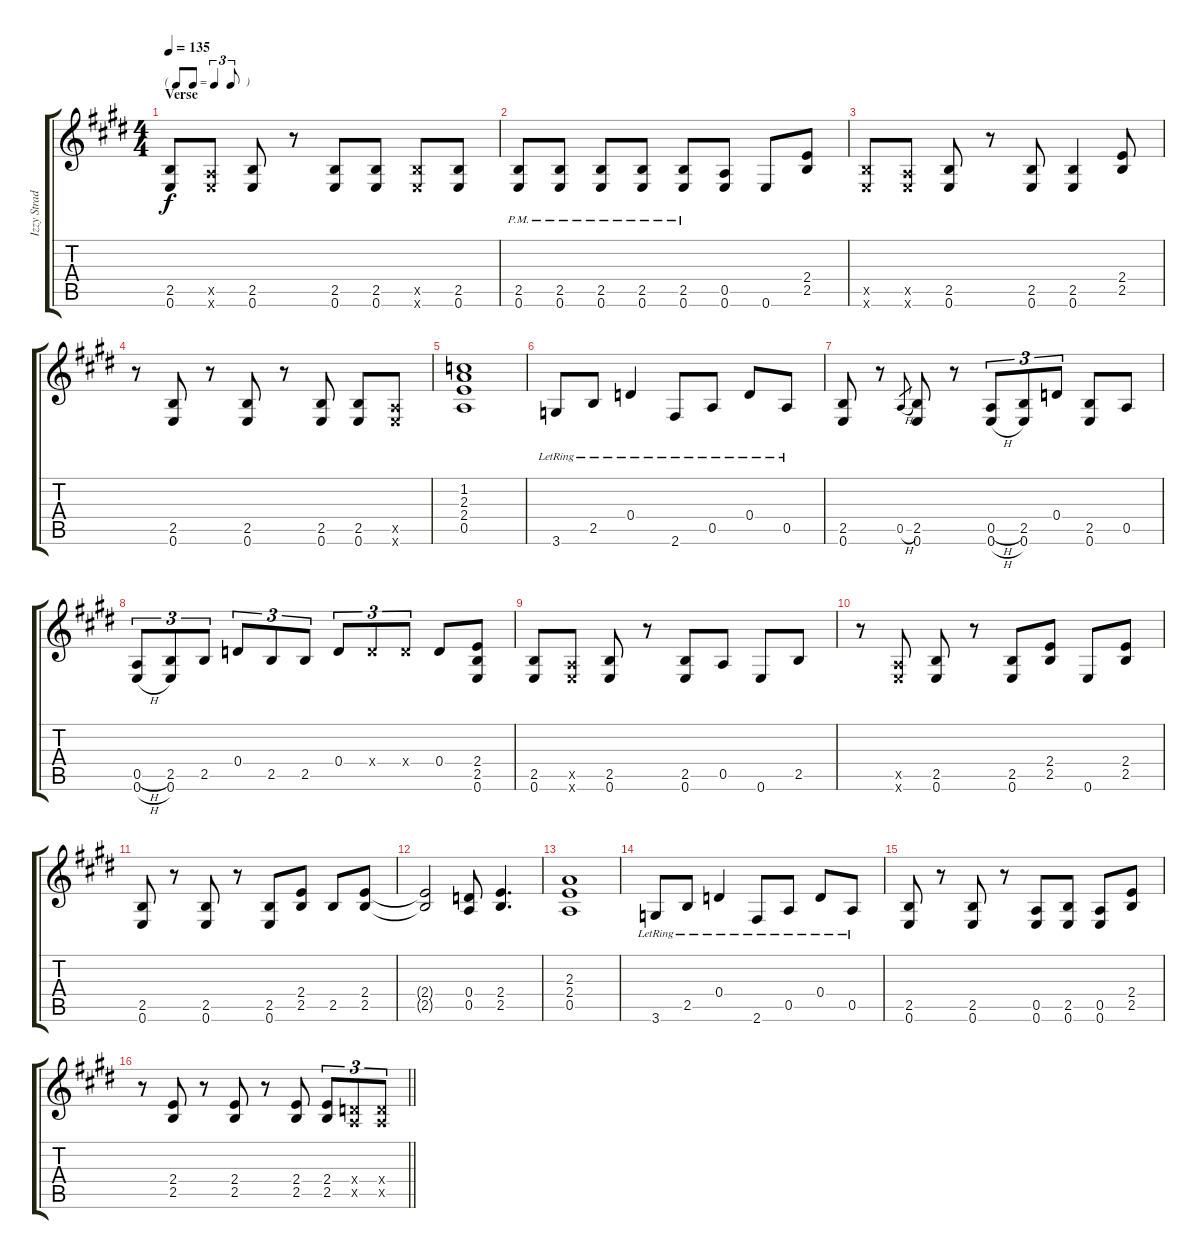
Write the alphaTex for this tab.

\track ("Izzy Stradlin - Rhytm Guitar" "Izzy Strad") {instrument overdrivenguitar}
\staff {score tabs}
\tuning (E4 B3 G3 D3 A2 E2) {hide}
\ts (4 4)
\tf triplet8th
\section ("" "Verse")
\tempo 135
\clef g2
\ks e
(2.5 0.6).8{dy f} (0.5{x} 0.6{x}).8 (2.5 0.6).8 r.8 (2.5 0.6).8 (2.5 0.6).8 (2.5{x} 0.6{x}).8 (2.5 0.6).8 |
(2.5{pm} 0.6{pm}).8 (2.5{pm} 0.6{pm}).8 (2.5{pm} 0.6{pm}).8 (2.5{pm} 0.6{pm}).8 (2.5{pm} 0.6{pm}).8 (0.5 0.6).8 0.6.8 (2.4 2.5).8 |
(2.5{x} 0.6{x}).8 (0.5{x} 0.6{x}).8 (2.5 0.6).8 r.8 (2.5 0.6).8 (2.5 0.6).4 (2.4 2.5).8 |
r.8 (2.5 0.6).8 r.8 (2.5 0.6).8 r.8 (2.5 0.6).8 (2.5 0.6).8 (0.5{x} 0.6{x}).8 |
(1.2 2.3 2.4 0.5).1 |
3.6{lr}.8 2.5{lr}.8 0.4{lr}.4 2.6{lr}.8 0.5{lr}.8 0.4{lr}.8 0.5{lr}.8 |
(2.5 0.6).8 r.8 0.5{h}.8{gr} (2.5 0.6).8 r.8 (0.5{h} 0.6{h}).8{tu (3 2)} (2.5 0.6).8{tu (3 2)} 0.4.8{tu (3 2)} (2.5 0.6).8 0.5.8 |
(0.5{h} 0.6{h}).8{tu (3 2)} (2.5 0.6).8{tu (3 2)} 2.5.8{tu (3 2)} 0.4.8{tu (3 2)} 2.5.8{tu (3 2)} 2.5.8{tu (3 2)} 0.4.8{tu (3 2)} 0.4{x}.8{tu (3 2)} 0.4{x}.8{tu (3 2)} 0.4.8 (2.4 2.5 0.6).8 |
(2.5 0.6).8 (0.5{x} 0.6{x}).8 (2.5 0.6).8 r.8 (2.5 0.6).8 0.5.8 0.6.8 2.5.8 |
r.8 (0.5{x} 0.6{x}).8 (2.5 0.6).8 r.8 (2.5 0.6).8 (2.4 2.5).8 0.6.8 (2.4 2.5).8 |
(2.5 0.6).8 r.8 (2.5 0.6).8 r.8 (2.5 0.6).8 (2.4 2.5).8 2.5.8 (2.4 2.5).8 |
(2.4{t} 2.5{t}).2 (0.4 0.5).8 (2.4 2.5).4{d} |
(2.3 2.4 0.5).1 |
3.6{lr}.8 2.5{lr}.8 0.4{lr}.4 2.6{lr}.8 0.5{lr}.8 0.4{lr}.8 0.5{lr}.8 |
(2.5 0.6).8 r.8 (2.5 0.6).8 r.8 (0.5 0.6).8 (2.5 0.6).8 (0.5 0.6).8 (2.4 2.5).8 |
\barLineRight lightlight
r.8 (2.4 2.5).8 r.8 (2.4 2.5).8 r.8 (2.4 2.5).8 (2.4 2.5).8{tu (3 2)} (0.4{x} 0.5{x}).8{tu (3 2)} (0.4{x} 0.5{x}).8{tu (3 2)}
